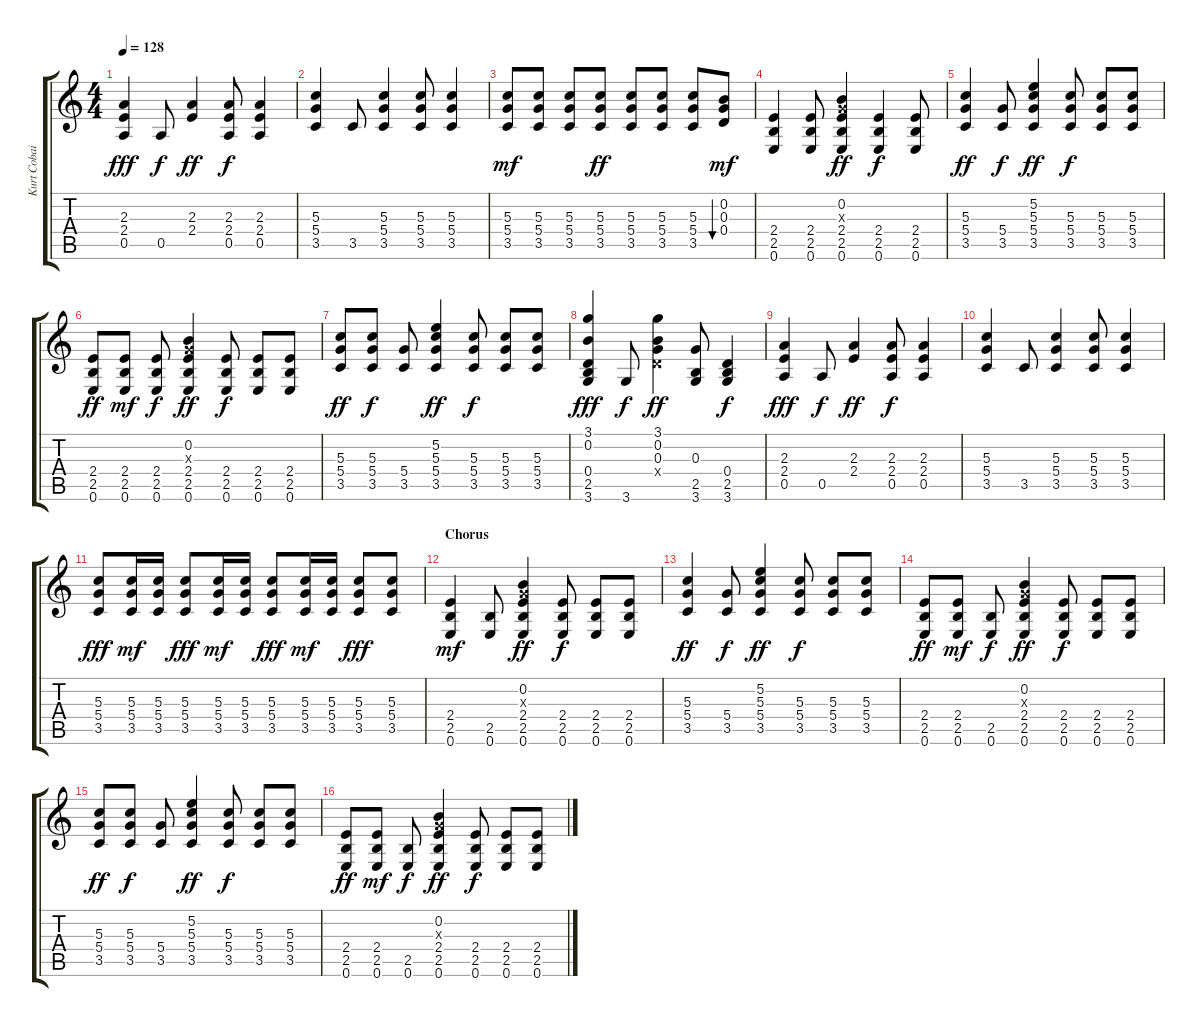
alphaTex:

\track ("Kurt Cobain" "Kurt Cobai") {instrument electricguitarclean}
\staff {score tabs}
\tuning (E4 B3 G3 D3 A2 E2) {hide}
\ts (4 4)
\tempo 128
\clef g2
\ks c
(2.3 2.4 0.5).4{dy fff} 0.5.8{dy f} (2.3 2.4).4{dy ff} (2.3 2.4 0.5).8{dy f} (2.3 2.4 0.5).4 |
(5.3 5.4 3.5).4 3.5.8 (5.3 5.4 3.5).4 (5.3 5.4 3.5).8 (5.3 5.4 3.5).4 |
(5.3 5.4 3.5).8{dy mf} (5.3 5.4 3.5).8 (5.3 5.4 3.5).8 (5.3 5.4 3.5).8{dy ff} (5.3 5.4 3.5).8 (5.3 5.4 3.5).8 (5.3 5.4 3.5).8 (0.2 0.3 0.4).8{bu 60 dy mf} |
(2.4 2.5 0.6).4 (2.4 2.5 0.6).8 (0.2 0.3{x} 2.4 2.5 0.6).4{dy ff} (2.4 2.5 0.6).4{dy f} (2.4 2.5 0.6).8 |
(5.3 5.4 3.5).4{dy ff} (5.4 3.5).8{dy f} (5.2 5.3 5.4 3.5).4{dy ff} (5.3 5.4 3.5).8{dy f} (5.3 5.4 3.5).8 (5.3 5.4 3.5).8 |
(2.4 2.5 0.6).8{dy ff} (2.4 2.5 0.6).8{dy mf} (2.4 2.5 0.6).8{dy f} (0.2 0.3{x} 2.4 2.5 0.6).4{dy ff} (2.4 2.5 0.6).8{dy f} (2.4 2.5 0.6).8 (2.4 2.5 0.6).8 |
(5.3 5.4 3.5).8{dy ff} (5.3 5.4 3.5).8{dy f} (5.4 3.5).8 (5.2 5.3 5.4 3.5).4{dy ff} (5.3 5.4 3.5).8{dy f} (5.3 5.4 3.5).8 (5.3 5.4 3.5).8 |
(3.1 0.2 0.4 2.5 3.6).4{dy fff} 3.6.8{dy f} (3.1 0.2 0.3 0.4{x}).4{dy ff} (0.3 2.5 3.6).8 (0.4 2.5 3.6).4{dy f} |
(2.3 2.4 0.5).4{dy fff} 0.5.8{dy f} (2.3 2.4).4{dy ff} (2.3 2.4 0.5).8{dy f} (2.3 2.4 0.5).4 |
(5.3 5.4 3.5).4 3.5.8 (5.3 5.4 3.5).4 (5.3 5.4 3.5).8 (5.3 5.4 3.5).4 |
(5.3 5.4 3.5).8{dy fff} (5.3 5.4 3.5).16{dy mf} (5.3 5.4 3.5).16 (5.3 5.4 3.5).8{dy fff} (5.3 5.4 3.5).16{dy mf} (5.3 5.4 3.5).16 (5.3 5.4 3.5).8{dy fff} (5.3 5.4 3.5).16{dy mf} (5.3 5.4 3.5).16 (5.3 5.4 3.5).8{dy fff} (5.3 5.4 3.5).8 |
\section ("" "Chorus")
(2.4 2.5 0.6).4{dy mf} (2.5 0.6).8 (0.2 0.3{x} 2.4 2.5 0.6).4{dy ff} (2.4 2.5 0.6).8{dy f} (2.4 2.5 0.6).8 (2.4 2.5 0.6).8 |
(5.3 5.4 3.5).4{dy ff} (5.4 3.5).8{dy f} (5.2 5.3 5.4 3.5).4{dy ff} (5.3 5.4 3.5).8{dy f} (5.3 5.4 3.5).8 (5.3 5.4 3.5).8 |
(2.4 2.5 0.6).8{dy ff} (2.4 2.5 0.6).8{dy mf} (2.5 0.6).8{dy f} (0.2 0.3{x} 2.4 2.5 0.6).4{dy ff} (2.4 2.5 0.6).8{dy f} (2.4 2.5 0.6).8 (2.4 2.5 0.6).8 |
(5.3 5.4 3.5).8{dy ff} (5.3 5.4 3.5).8{dy f} (5.4 3.5).8 (5.2 5.3 5.4 3.5).4{dy ff} (5.3 5.4 3.5).8{dy f} (5.3 5.4 3.5).8 (5.3 5.4 3.5).8 |
(2.4 2.5 0.6).8{dy ff} (2.4 2.5 0.6).8{dy mf} (2.5 0.6).8{dy f} (0.2 0.3{x} 2.4 2.5 0.6).4{dy ff} (2.4 2.5 0.6).8{dy f} (2.4 2.5 0.6).8 (2.4 2.5 0.6).8
